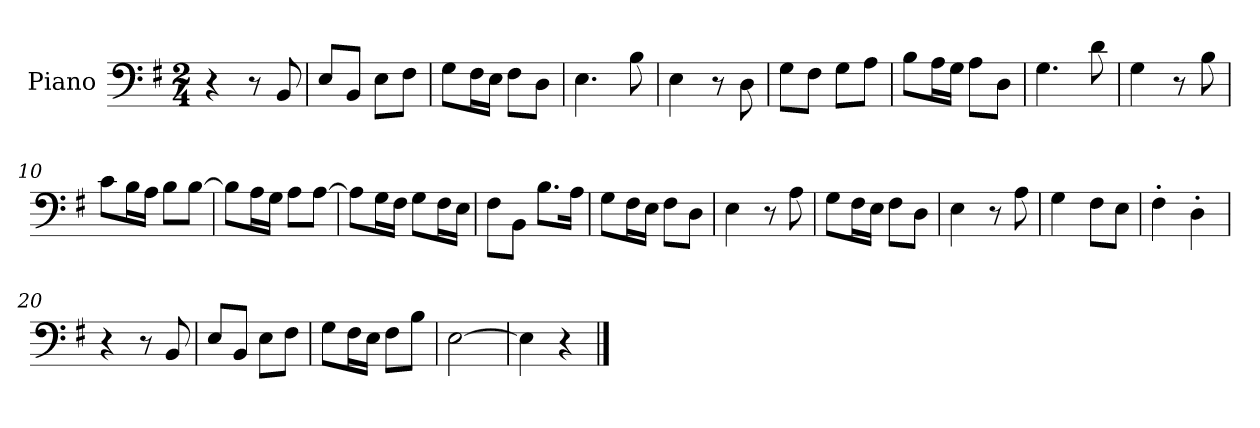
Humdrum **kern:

**kern
*part1
*staff1
*I"Piano
*I'Pno.
*clefF4
*k[f#]
*M2/4
*MM120
=1
4r
8r
8BB/
=2
8E/L
8BB/J
8E\L
8F#\J
=3
8G\L
16F#\L
16E\JJ
8F#\L
8D\J
=4
4.E\
8B\
=5
4E\
8r
8D\
=6
8G\L
8F#\J
8G\L
8A\J
=7
8B\L
16A\L
16G\JJ
8A\L
8D\J
=8
4.G\
8d\
=9
4G\
8r
8B\
=10
8c\L
16B\L
16A\JJ
8B\L
[8B\J
=11
8B\L]
16A\L
16G\JJ
8A\L
[8A\J
!!LO:LB:g=z
=12
8A\L]
16G\L
16F#\JJ
8G\L
16F#\L
16E\JJ
=13
8F#\L
8BB\J
8.B\L
16A\Jk
=14
8G\L
16F#\L
16E\JJ
8F#\L
8D\J
=15
4E\
8r
8A\
=16
8G\L
16F#\L
16E\JJ
8F#\L
8D\J
=17
4E\
8r
8A\
=18
4G\
8F#\L
8E\J
=19
4F#'\
4D'\
=20
4r
8r
8BB/
=21
8E/L
8BB/J
8E\L
8F#\J
=22
8G\L
16F#\L
16E\JJ
8F#\L
8B\J
!!LO:LB:g=z
=23
[2E\
=24
4E\]
4r
==
*-
